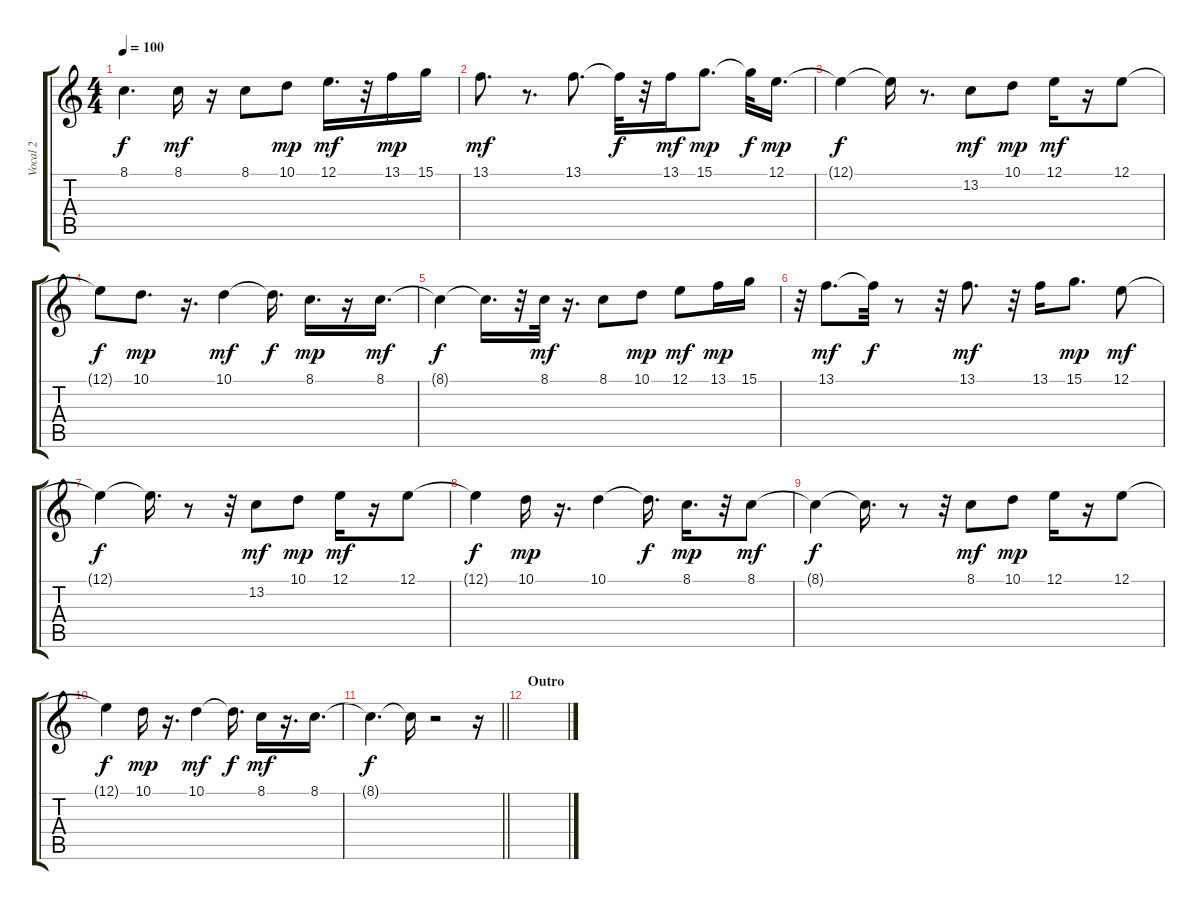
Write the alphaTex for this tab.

\track ("Vocal 2" "Vocal 2") {instrument lead1square}
\staff {score tabs}
\tuning (E4 B3 G3 D3 A2 E2) {hide}
\ts (4 4)
\tempo 100
\clef g2
\ks c
8.1{t}.4{d dy f} 8.1.16{dy mf} r.16 8.1.8 10.1.8{dy mp} 12.1.16{d dy mf} r.32 13.1.16{dy mp} 15.1.16 |
13.1.8{d dy mf} r.8{d} 13.1.8{d} 13.1{t}.32{dy f} r.32 13.1.16{dy mf} 15.1.8{d dy mp} 15.1{t}.32{dy f} 12.1.16{d dy mp} |
12.1{t}.4{dy f} 12.1{t}.16 r.8{d} 13.2.8{dy mf} 10.1.8{dy mp} 12.1.16{dy mf} r.16 12.1.8 |
12.1{t}.8{dy f} 10.1.8{d dy mp} r.16{d} 10.1.4{dy mf} 10.1{t}.16{d dy f} 8.1.16{d dy mp} r.16 8.1.16{d dy mf} |
8.1{t}.4{dy f} 8.1{t}.16{d} r.32 8.1.32{dy mf} r.16{d} 8.1.8 10.1.8{dy mp} 12.1.8{dy mf} 13.1.16{dy mp} 15.1.16 |
r.32 13.1.8{d dy mf} 13.1{t}.32{dy f} r.8 r.32 13.1.8{d dy mf} r.32 13.1.16 15.1.8{d dy mp} 12.1.8{dy mf} |
12.1{t}.4{dy f} 12.1{t}.16{d} r.8 r.32 13.2.8{dy mf} 10.1.8{dy mp} 12.1.16{dy mf} r.16 12.1.8 |
12.1{t}.4{dy f} 10.1.16{dy mp} r.16{d} 10.1.4 10.1{t}.16{d dy f} 8.1.16{d dy mp} r.32 8.1.8{dy mf} |
8.1{t}.4{dy f} 8.1{t}.16{d} r.8 r.32 8.1.8{dy mf} 10.1.8{dy mp} 12.1.16 r.16 12.1.8 |
12.1{t}.4{dy f} 10.1.16{dy mp} r.16{d} 10.1.4{dy mf} 10.1{t}.16{d dy f} 8.1.16{dy mf} r.16{d} 8.1.16{d} |
\barLineRight lightlight
8.1{t}.4{d dy f} 8.1{t}.16 r.2 r.16 |
\section ("" "Outro")
